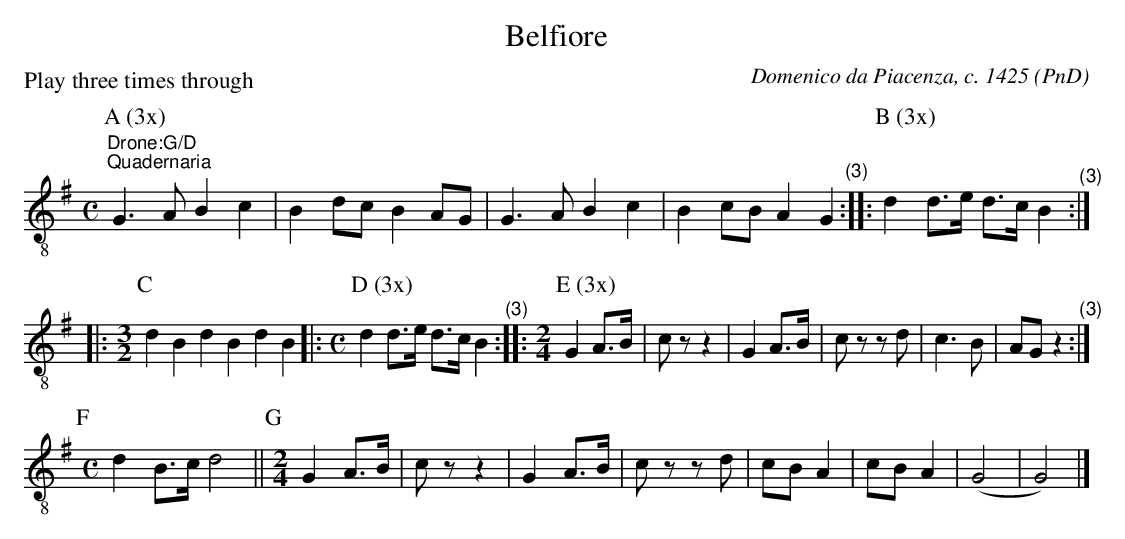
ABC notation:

X:1
T:Belfiore
C:Domenico da Piacenza, c. 1425 (PnD)
P:Play three times through
M:C
L:1/8
K:G major clef=G-8
P:A (3x)
"^Drone:G/D;Quadernaria"G3A B2c2 | B2dc B2AG | G3A B2c2 | B2cB A2"^      (3)"G2 ::\
P:B (3x)
d2d3/e/ d3/c/B2 "^(3)"::
M:3/2
P:C
d2 B2 d2 B2 d2 B2 |:\
M:C
P:D (3x)
d2d3/e/ d3/c/"^       (3)"B2 ::\
M:2/4
P:E (3x)
G2A>B | cz z2 | G2 A>B | cz zd | c3B | AG z2  "^(3)":|
P:F
M:C
d2 B>c d4 ||\
P:G
M:2/4
G2A>B | cz z2 | G2 A>B | cz zd | cB A2 | cB A2 | (G4 | G4 ) |]
